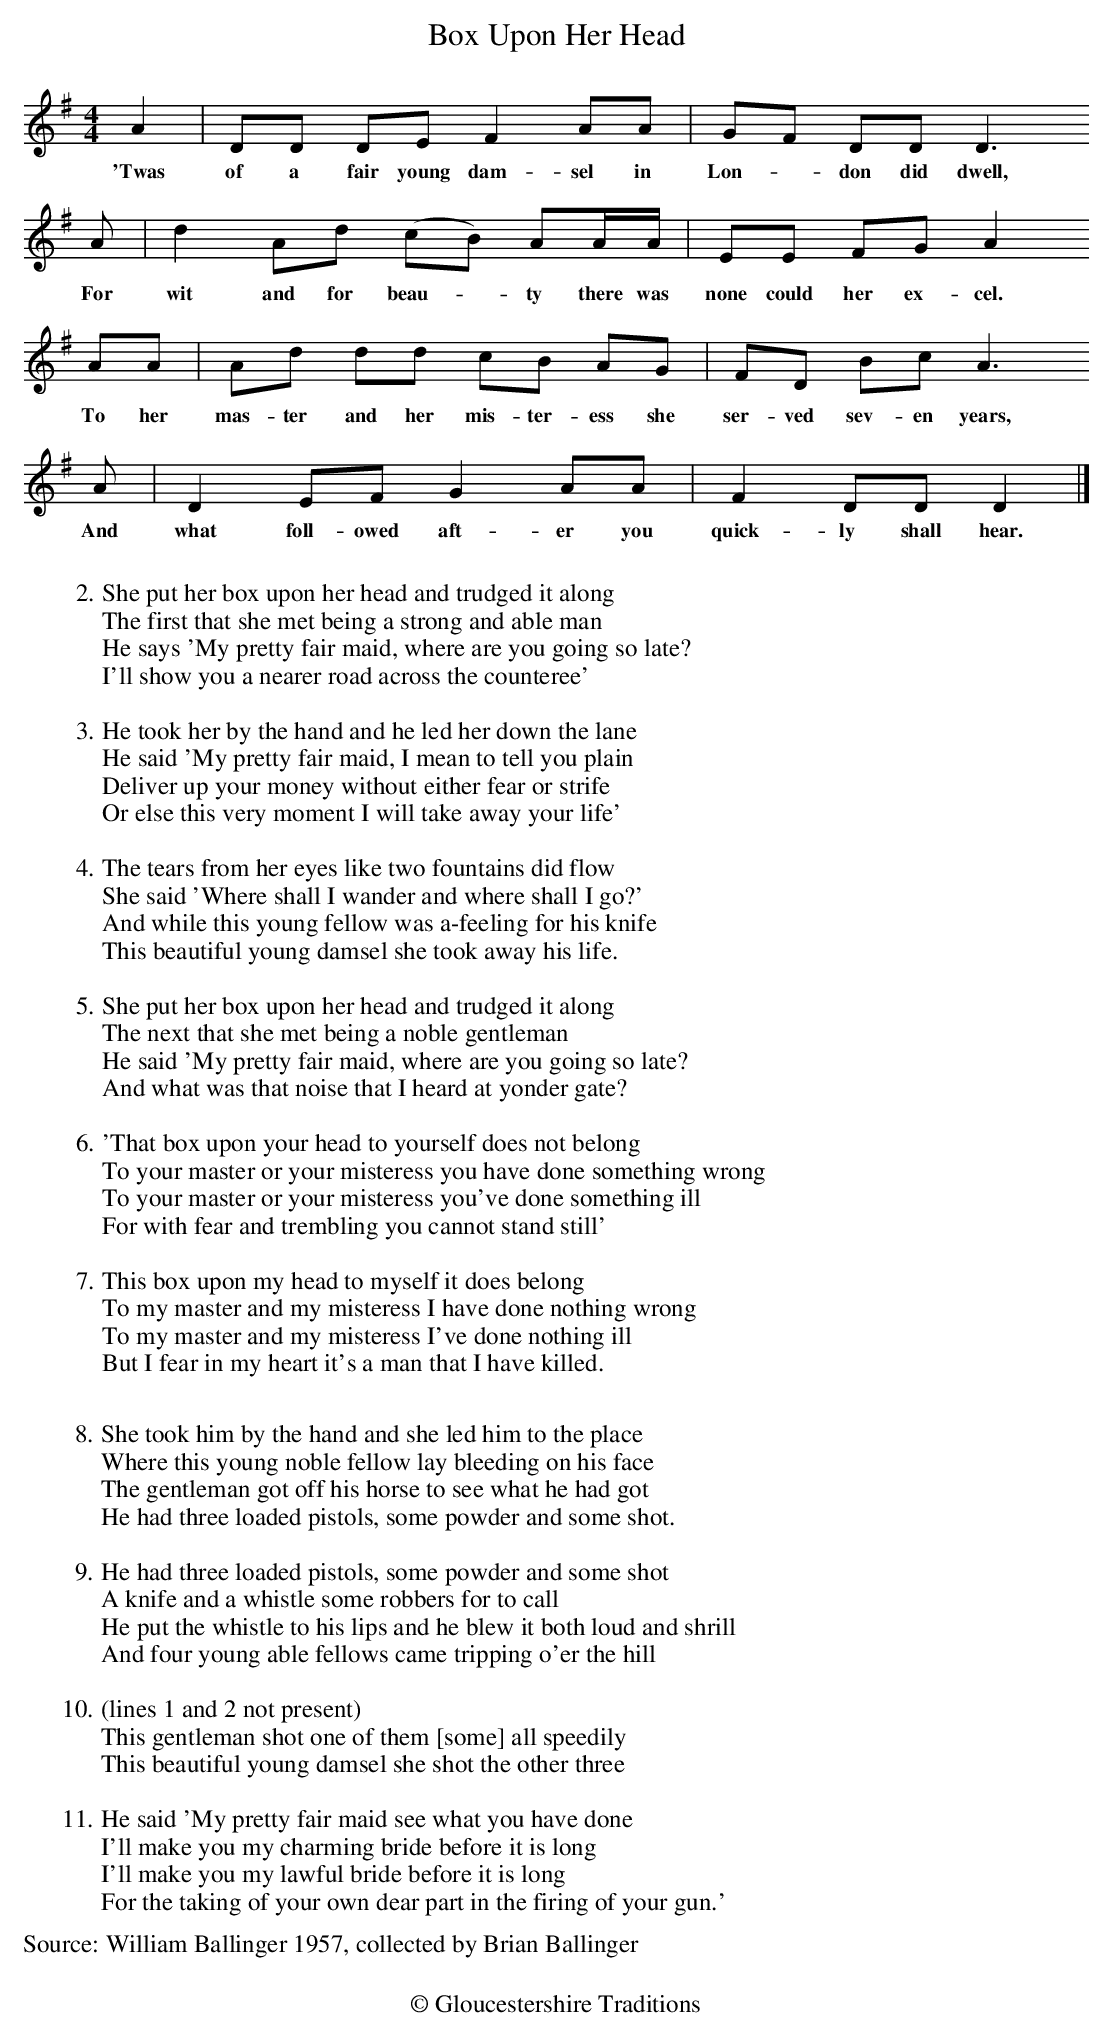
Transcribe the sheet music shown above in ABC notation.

X:1
T: Box Upon Her Head
M: 4/4
L: 1/4
K: Dmix
A | D/D/ D/E/ FA/A/ | G/F/ D/D/ D3/
w:'Twas of a fair young dam-sel in Lon--don did dwell,
A/ | dA/d/ (c/B/) A/A/4A/4 | E/E/ F/G/ A
w: For wit and for beau--ty there was none could her ex-cel.
A/A/ | A/d/ d/d/ c/B/ A/G/ | F/D/ B/c/ A3/
w:To her mas-ter and her mis-ter-ess she ser-ved sev-en years,
A/ | DE/F/ G A/A/ | FD/D/D |]
w: And what foll-owed aft-er you quick-ly shall hear.
%%text
%%text
%%text
W:2.She put her box upon her head and trudged it along
W:The first that she met being a strong and able man
W:He says 'My pretty fair maid, where are you going so late?
W:I'll show you a nearer road across the counteree'
W:
W:3.He took her by the hand and he led her down the lane
W:He said 'My pretty fair maid, I mean to tell you plain
W:Deliver up your money without either fear or strife
W:Or else this very moment I will take away your life'
W:
W:4.The tears from her eyes like two fountains did flow
W:She said 'Where shall I wander and where shall I go?'
W:And while this young fellow was a-feeling for his knife
W:This beautiful young damsel she took away his life.
W:
W:5.She put her box upon her head and trudged it along
W:The next that she met being a noble gentleman
W:He said 'My pretty fair maid, where are you going so late?
W:And what was that noise that I heard at yonder gate?
W:
W:6.'That box upon your head to yourself does not belong
W:To your master or your misteress you have done something wrong
W:To your master or your misteress you've done something ill
W:For with fear and trembling you cannot stand still'
W:
W:7.This box upon my head to myself it does belong
W:To my master and my misteress I have done nothing wrong
W:To my master and my misteress I've done nothing ill
W:But I fear in my heart it's a man that I have killed.
W:
W:8.She took him by the hand and she led him to the place
W:Where this young noble fellow lay bleeding on his face
W:The gentleman got off his horse to see what he had got
W:He had three loaded pistols, some powder and some shot.
W:
W:9.He had three loaded pistols, some powder and some shot
W:A knife and a whistle some robbers for to call
W:He put the whistle to his lips and he blew it both loud and shrill
W:And four young able fellows came tripping o'er the hill
W:
W:10.(lines 1 and 2 not present)
W:This gentleman shot one of them [some] all speedily
W:This beautiful young damsel she shot the other three
W:
W:11.He said 'My pretty fair maid see what you have done
W:I'll make you my charming bride before it is long
W:I'll make you my lawful bride before it is long
W:For the taking of your own dear part in the firing of your gun.'
